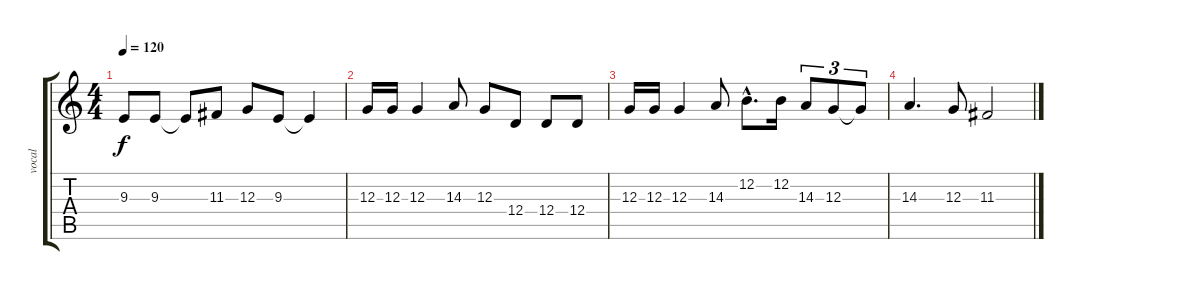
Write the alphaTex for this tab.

\track ("vocal" "vocal") {instrument lead6voice}
\staff {score tabs}
\tuning (E4 B3 G3 D3 A2 E2) {hide}
\ts (4 4)
\tempo 120
\clef g2
\ks c
9.3.8{dy f} 9.3.8 9.3{t}.8 11.3.8 12.3.8 9.3.8 9.3{t}.4 |
12.3.16 12.3.16 12.3.4 14.3.8 12.3.8 12.4.8 12.4.8 12.4.8 |
12.3.16 12.3.16 12.3.4 14.3.8 12.2{hac}.8{d} 12.2.16 14.3.8{tu (3 2)} 12.3.8{tu (3 2)} 12.3{t}.8{tu (3 2)} |
14.3.4{d} 12.3.8 11.3.2
